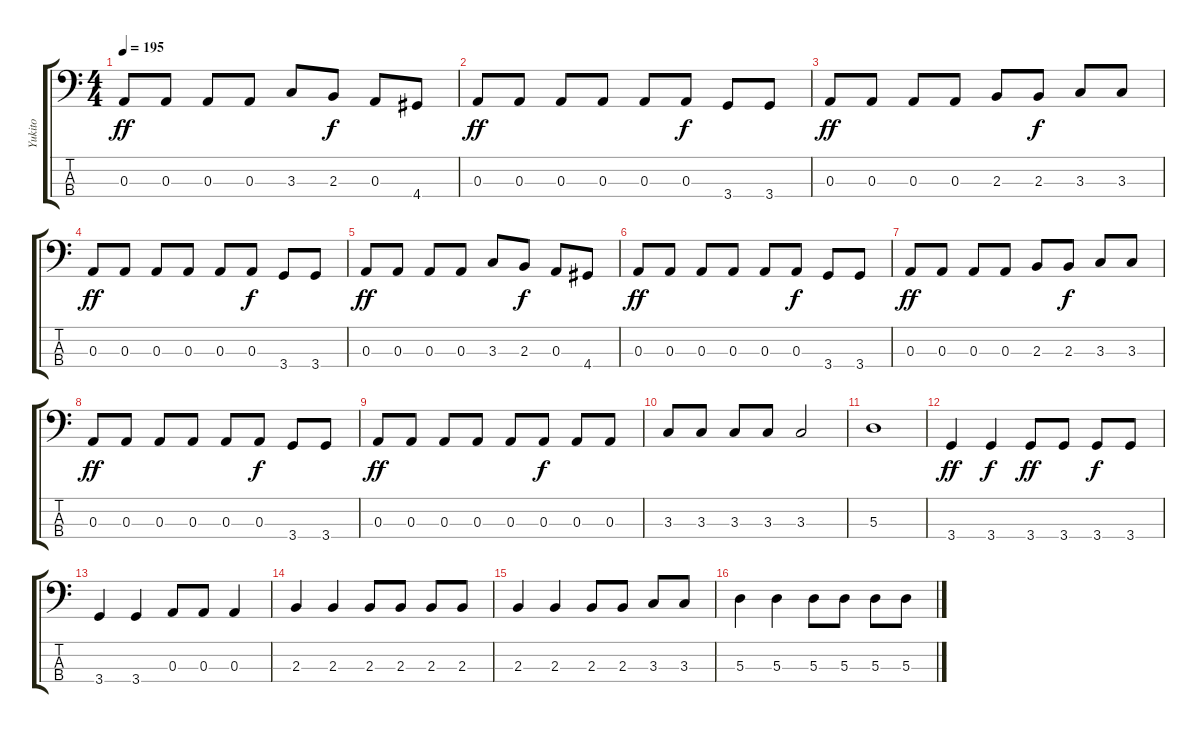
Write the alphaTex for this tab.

\track ("Yukito" "Yukito") {instrument electricbassfinger}
\staff {score tabs}
\tuning (G2 D2 A1 E1) {hide}
\ts (4 4)
\tempo 195
\clef f4
\ks c
0.3.8{dy ff} 0.3.8 0.3.8 0.3.8 3.3.8 2.3.8{dy f} 0.3.8 4.4.8 |
0.3.8{dy ff} 0.3.8 0.3.8 0.3.8 0.3.8 0.3.8{dy f} 3.4.8 3.4.8 |
0.3.8{dy ff} 0.3.8 0.3.8 0.3.8 2.3.8 2.3.8{dy f} 3.3.8 3.3.8 |
0.3.8{dy ff} 0.3.8 0.3.8 0.3.8 0.3.8 0.3.8{dy f} 3.4.8 3.4.8 |
0.3.8{dy ff} 0.3.8 0.3.8 0.3.8 3.3.8 2.3.8{dy f} 0.3.8 4.4.8 |
0.3.8{dy ff} 0.3.8 0.3.8 0.3.8 0.3.8 0.3.8{dy f} 3.4.8 3.4.8 |
0.3.8{dy ff} 0.3.8 0.3.8 0.3.8 2.3.8 2.3.8{dy f} 3.3.8 3.3.8 |
0.3.8{dy ff} 0.3.8 0.3.8 0.3.8 0.3.8 0.3.8{dy f} 3.4.8 3.4.8 |
0.3.8{dy ff} 0.3.8 0.3.8 0.3.8 0.3.8 0.3.8{dy f} 0.3.8 0.3.8 |
3.3.8 3.3.8 3.3.8 3.3.8 3.3.2 |
5.3.1 |
3.4.4{dy ff} 3.4.4{dy f} 3.4.8{dy ff} 3.4.8 3.4.8{dy f} 3.4.8 |
3.4.4 3.4.4 0.3.8 0.3.8 0.3.4 |
2.3.4 2.3.4 2.3.8 2.3.8 2.3.8 2.3.8 |
2.3.4 2.3.4 2.3.8 2.3.8 3.3.8 3.3.8 |
5.3.4 5.3.4 5.3.8 5.3.8 5.3.8 5.3.8
